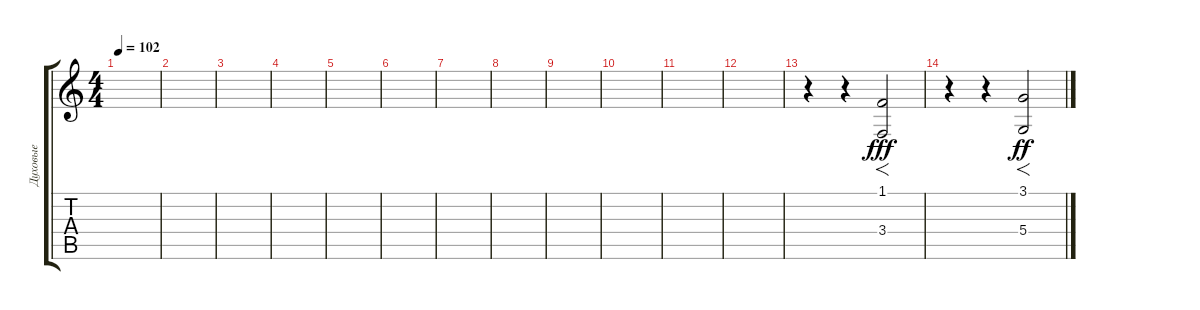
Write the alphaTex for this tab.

\track ("Духовые" "Духовые") {instrument brasssection}
\staff {score tabs}
\tuning (E4 B3 G3 D3 A2 E2) {hide}
\ts (4 4)
\tempo 102
\clef g2
\ks c
|
|
|
|
|
|
|
|
|
|
|
|
r.4 r.4 (1.1 3.4).2{f dy fff} |
r.4 r.4 (3.1 5.4).2{f dy ff}
